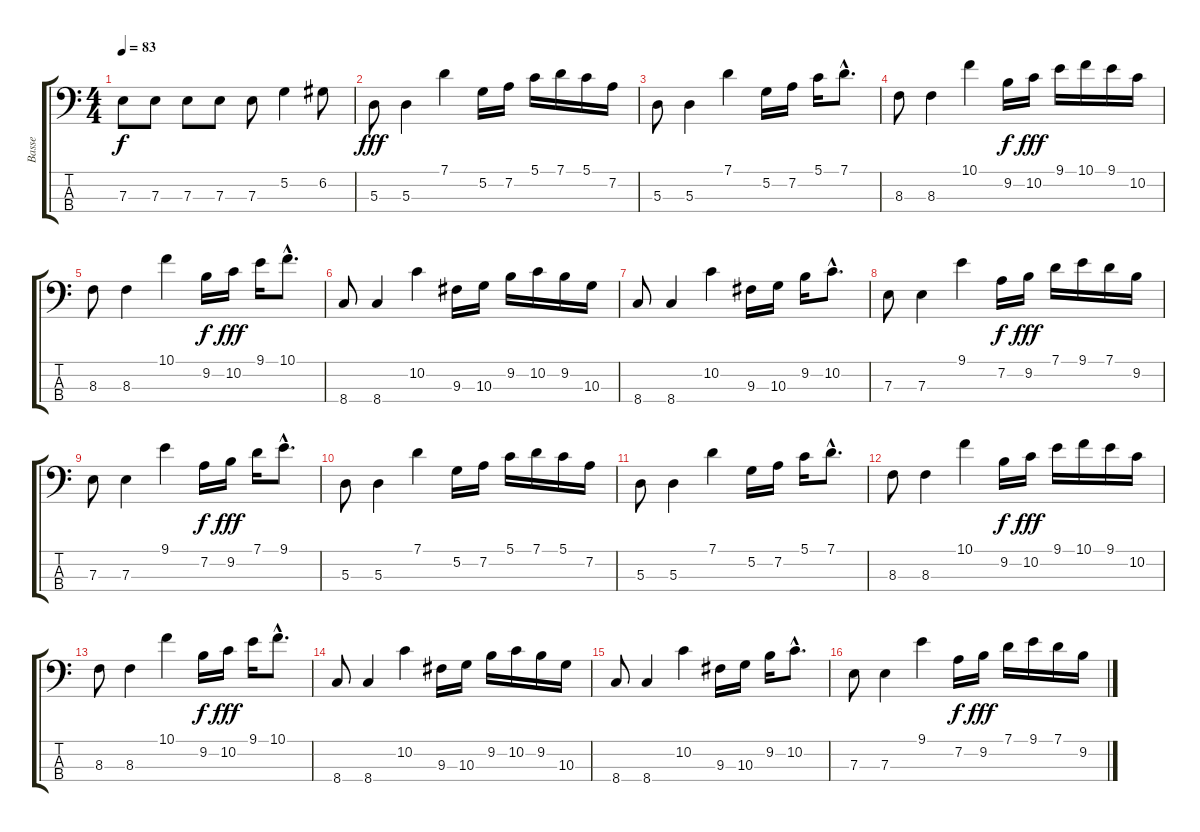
\track ("Basse" "Basse") {instrument fretlessbass}
\staff {score tabs}
\tuning (G2 D2 A1 E1) {hide}
\ts (4 4)
\tempo 83
\clef f4
\ks c
7.3.8{dy f} 7.3.8 7.3.8 7.3.8 7.3.8 5.2.4 6.2.8 |
5.3.8{dy fff} 5.3.4 7.1.4 5.2.16 7.2.16 5.1.16 7.1.16 5.1.16 7.2.16 |
5.3.8 5.3.4 7.1.4 5.2.16 7.2.16 5.1.16 7.1{hac}.8{d} |
8.3.8 8.3.4 10.1.4 9.2.16{dy f} 10.2.16{dy fff} 9.1.16 10.1.16 9.1.16 10.2.16 |
8.3.8 8.3.4 10.1.4 9.2.16{dy f} 10.2.16{dy fff} 9.1.16 10.1{hac}.8{d} |
8.4.8 8.4.4 10.2.4 9.3.16 10.3.16 9.2.16 10.2.16 9.2.16 10.3.16 |
8.4.8 8.4.4 10.2.4 9.3.16 10.3.16 9.2.16 10.2{hac}.8{d} |
7.3.8 7.3.4 9.1.4 7.2.16{dy f} 9.2.16{dy fff} 7.1.16 9.1.16 7.1.16 9.2.16 |
7.3.8 7.3.4 9.1.4 7.2.16{dy f} 9.2.16{dy fff} 7.1.16 9.1{hac}.8{d} |
5.3.8 5.3.4 7.1.4 5.2.16 7.2.16 5.1.16 7.1.16 5.1.16 7.2.16 |
5.3.8 5.3.4 7.1.4 5.2.16 7.2.16 5.1.16 7.1{hac}.8{d} |
8.3.8 8.3.4 10.1.4 9.2.16{dy f} 10.2.16{dy fff} 9.1.16 10.1.16 9.1.16 10.2.16 |
8.3.8 8.3.4 10.1.4 9.2.16{dy f} 10.2.16{dy fff} 9.1.16 10.1{hac}.8{d} |
8.4.8 8.4.4 10.2.4 9.3.16 10.3.16 9.2.16 10.2.16 9.2.16 10.3.16 |
8.4.8 8.4.4 10.2.4 9.3.16 10.3.16 9.2.16 10.2{hac}.8{d} |
7.3.8 7.3.4 9.1.4 7.2.16{dy f} 9.2.16{dy fff} 7.1.16 9.1.16 7.1.16 9.2.16
